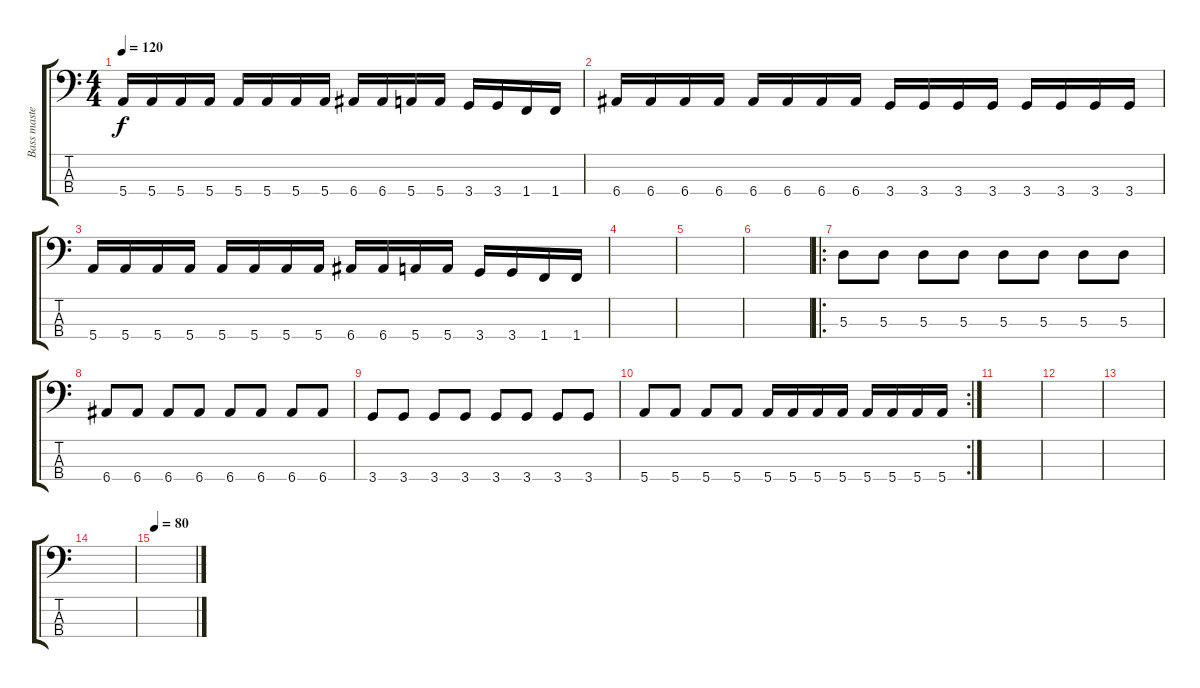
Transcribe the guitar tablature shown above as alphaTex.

\track ("Bass master" "Bass maste") {instrument slapbass2}
\staff {score tabs}
\tuning (G2 D2 A1 E1) {hide}
\ts (4 4)
\tempo 120
\clef f4
\ks c
5.4.16{dy f} 5.4.16 5.4.16 5.4.16 5.4.16 5.4.16 5.4.16 5.4.16 6.4.16 6.4.16 5.4.16 5.4.16 3.4.16 3.4.16 1.4.16 1.4.16 |
6.4.16 6.4.16 6.4.16 6.4.16 6.4.16 6.4.16 6.4.16 6.4.16 3.4.16 3.4.16 3.4.16 3.4.16 3.4.16 3.4.16 3.4.16 3.4.16 |
5.4.16 5.4.16 5.4.16 5.4.16 5.4.16 5.4.16 5.4.16 5.4.16 6.4.16 6.4.16 5.4.16 5.4.16 3.4.16 3.4.16 1.4.16 1.4.16 |
|
|
|
\ro
5.3.8 5.3.8 5.3.8 5.3.8 5.3.8 5.3.8 5.3.8 5.3.8 |
6.4.8 6.4.8 6.4.8 6.4.8 6.4.8 6.4.8 6.4.8 6.4.8 |
3.4.8 3.4.8 3.4.8 3.4.8 3.4.8 3.4.8 3.4.8 3.4.8 |
\rc 2
5.4.8 5.4.8 5.4.8 5.4.8 5.4.16 5.4.16 5.4.16 5.4.16 5.4.16 5.4.16 5.4.16 5.4.16 |
|
|
|
|
\tempo 80
